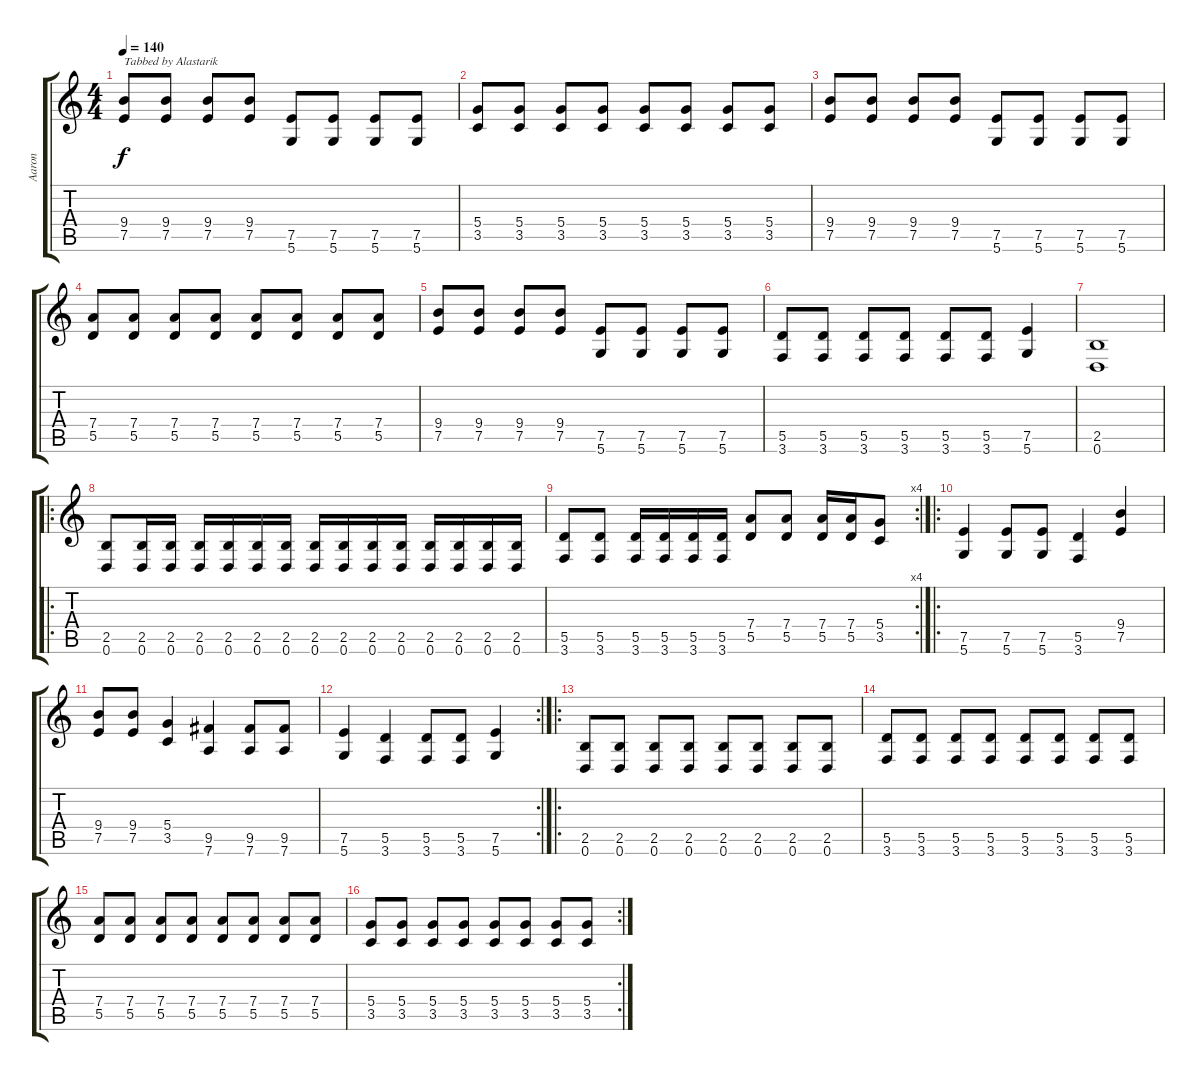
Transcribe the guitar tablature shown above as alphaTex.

\track ("Aaron" "Aaron") {instrument distortionguitar}
\staff {score tabs}
\tuning (E4 B3 G3 D3 A2 D2) {hide}
\ts (4 4)
\tempo 140
\clef g2
\ks c
(9.4 7.5).8{txt "Tabbed by Alastarik" dy f instrument distortionguitar} (9.4 7.5).8 (9.4 7.5).8 (9.4 7.5).8 (7.5 5.6).8 (7.5 5.6).8 (7.5 5.6).8 (7.5 5.6).8 |
(5.4 3.5).8 (5.4 3.5).8 (5.4 3.5).8 (5.4 3.5).8 (5.4 3.5).8 (5.4 3.5).8 (5.4 3.5).8 (5.4 3.5).8 |
(9.4 7.5).8 (9.4 7.5).8 (9.4 7.5).8 (9.4 7.5).8 (7.5 5.6).8 (7.5 5.6).8 (7.5 5.6).8 (7.5 5.6).8 |
(7.4 5.5).8 (7.4 5.5).8 (7.4 5.5).8 (7.4 5.5).8 (7.4 5.5).8 (7.4 5.5).8 (7.4 5.5).8 (7.4 5.5).8 |
(9.4 7.5).8 (9.4 7.5).8 (9.4 7.5).8 (9.4 7.5).8 (7.5 5.6).8 (7.5 5.6).8 (7.5 5.6).8 (7.5 5.6).8 |
(5.5 3.6).8 (5.5 3.6).8 (5.5 3.6).8 (5.5 3.6).8 (5.5 3.6).8 (5.5 3.6).8 (7.5 5.6).4 |
(2.5 0.6).1 |
\ro
(2.5 0.6).8 (2.5 0.6).16 (2.5 0.6).16 (2.5 0.6).16 (2.5 0.6).16 (2.5 0.6).16 (2.5 0.6).16 (2.5 0.6).16 (2.5 0.6).16 (2.5 0.6).16 (2.5 0.6).16 (2.5 0.6).16 (2.5 0.6).16 (2.5 0.6).16 (2.5 0.6).16 |
\rc 4
(5.5 3.6).8 (5.5 3.6).8 (5.5 3.6).16 (5.5 3.6).16 (5.5 3.6).16 (5.5 3.6).16 (7.4 5.5).8 (7.4 5.5).8 (7.4 5.5).16 (7.4 5.5).16 (5.4 3.5).8 |
\ro
(7.5 5.6).4 (7.5 5.6).8 (7.5 5.6).8 (5.5 3.6).4 (9.4 7.5).4 |
(9.4 7.5).8 (9.4 7.5).8 (5.4 3.5).4 (9.5 7.6).4 (9.5 7.6).8 (9.5 7.6).8 |
\rc 2
(7.5 5.6).4 (5.5 3.6).4 (5.5 3.6).8 (5.5 3.6).8 (7.5 5.6).4 |
\ro
(2.5 0.6).8 (2.5 0.6).8 (2.5 0.6).8 (2.5 0.6).8 (2.5 0.6).8 (2.5 0.6).8 (2.5 0.6).8 (2.5 0.6).8 |
(5.5 3.6).8 (5.5 3.6).8 (5.5 3.6).8 (5.5 3.6).8 (5.5 3.6).8 (5.5 3.6).8 (5.5 3.6).8 (5.5 3.6).8 |
(7.4 5.5).8 (7.4 5.5).8 (7.4 5.5).8 (7.4 5.5).8 (7.4 5.5).8 (7.4 5.5).8 (7.4 5.5).8 (7.4 5.5).8 |
\rc 2
(5.4 3.5).8 (5.4 3.5).8 (5.4 3.5).8 (5.4 3.5).8 (5.4 3.5).8 (5.4 3.5).8 (5.4 3.5).8 (5.4 3.5).8
